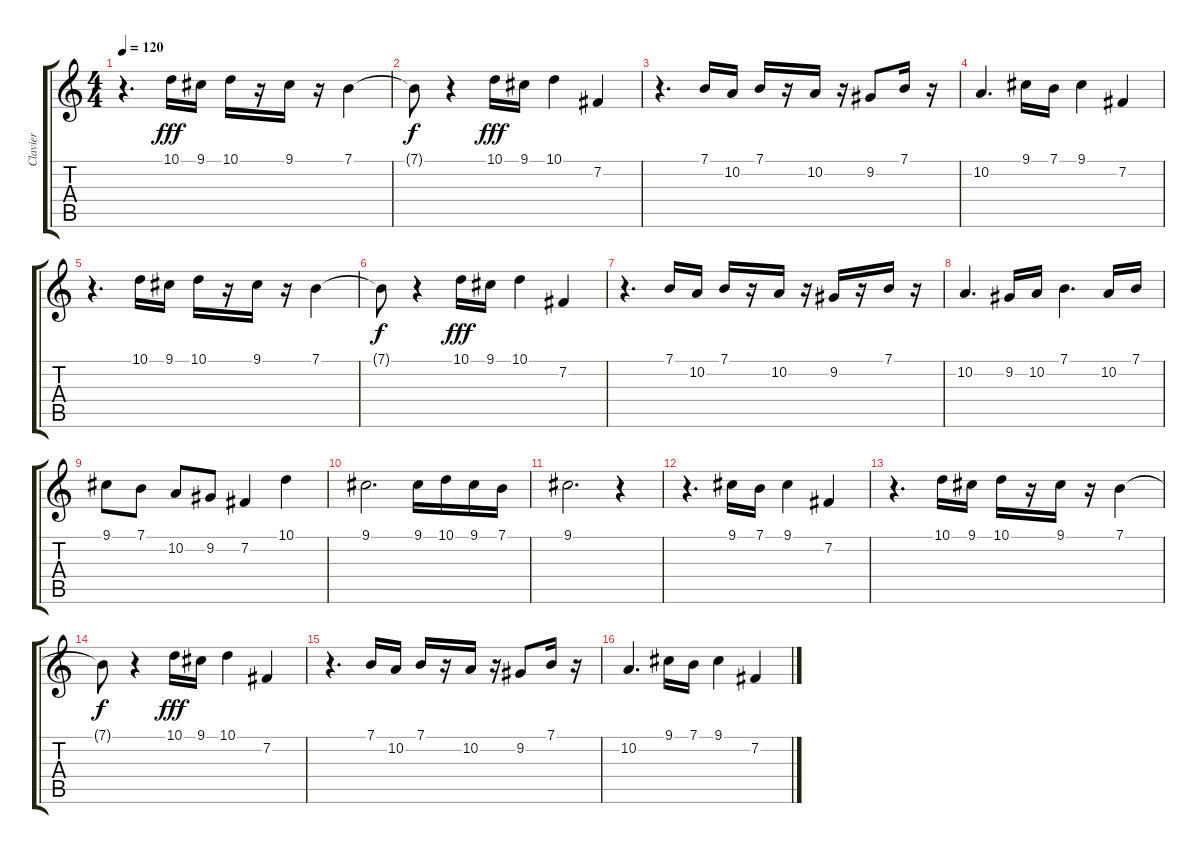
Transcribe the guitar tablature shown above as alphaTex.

\track ("Clavier" "Clavier") {instrument trumpet}
\staff {score tabs}
\tuning (E4 B3 G3 D3 A2 E2) {hide}
\ts (4 4)
\tempo 120
\clef g2
\ks c
r.4{d dy fff} 10.1.16 9.1.16 10.1.16 r.16 9.1.16 r.16 7.1.4 |
7.1{t}.8{dy f} r.4 10.1.16{dy fff} 9.1.16 10.1.4 7.2.4 |
r.4{d} 7.1.16 10.2.16 7.1.16 r.16 10.2.16 r.16 9.2.8 7.1.16 r.16 |
10.2.4{d} 9.1.16 7.1.16 9.1.4 7.2.4 |
r.4{d} 10.1.16 9.1.16 10.1.16 r.16 9.1.16 r.16 7.1.4 |
7.1{t}.8{dy f} r.4 10.1.16{dy fff} 9.1.16 10.1.4 7.2.4 |
r.4{d} 7.1.16 10.2.16 7.1.16 r.16 10.2.16 r.16 9.2.16 r.16 7.1.16 r.16 |
10.2.4{d} 9.2.16 10.2.16 7.1.4{d} 10.2.16 7.1.16 |
9.1.8 7.1.8 10.2.8 9.2.8 7.2.4 10.1.4 |
9.1.2{d} 9.1.16 10.1.16 9.1.16 7.1.16 |
9.1.2{d} r.4 |
r.4{d} 9.1.16 7.1.16 9.1.4 7.2.4 |
r.4{d} 10.1.16 9.1.16 10.1.16 r.16 9.1.16 r.16 7.1.4 |
7.1{t}.8{dy f} r.4 10.1.16{dy fff} 9.1.16 10.1.4 7.2.4 |
r.4{d} 7.1.16 10.2.16 7.1.16 r.16 10.2.16 r.16 9.2.8 7.1.16 r.16 |
10.2.4{d} 9.1.16 7.1.16 9.1.4 7.2.4
